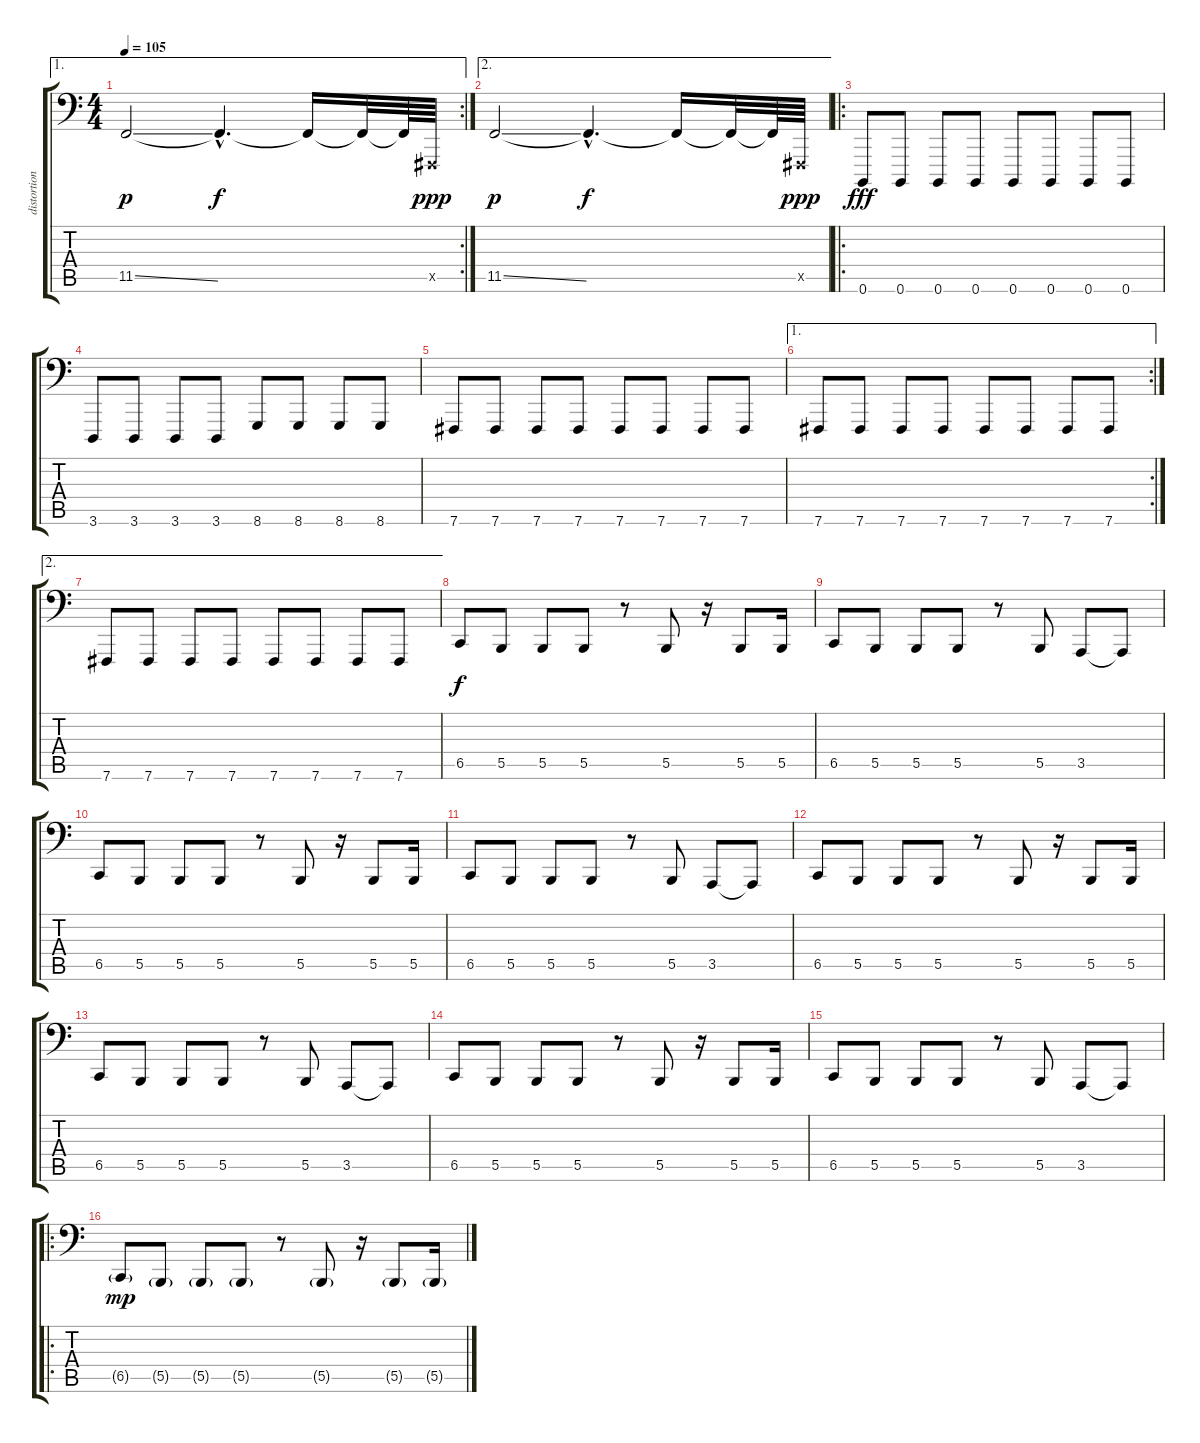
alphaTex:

\track ("distortion bass" "distortion") {instrument lead8bassandlead}
\staff {score tabs}
\tuning (Db3 Ab2 E2 B1 Gb1 B0) {hide}
\ae 1
\rc 2
\ts (4 4)
\tempo 105
\clef f4
\ks c
11.5{ss}.2{dy p} 11.5{hac t}.4{d dy f} 11.5{t}.16 11.5{t}.32 11.5{t}.64 0.5{x}.64{dy ppp} |
\ae 2
11.5{ss}.2{dy p} 11.5{hac t}.4{d dy f} 11.5{t}.16 11.5{t}.32 11.5{t}.64 0.5{x}.64{dy ppp} |
\ro
0.6.8{dy fff volume 16 instrument electricbassfinger} 0.6.8 0.6.8 0.6.8 0.6.8 0.6.8 0.6.8 0.6.8 |
3.6.8 3.6.8 3.6.8 3.6.8 8.6.8 8.6.8 8.6.8 8.6.8 |
7.6.8 7.6.8 7.6.8 7.6.8 7.6.8 7.6.8 7.6.8 7.6.8 |
\ae 1
\rc 2
7.6.8 7.6.8 7.6.8 7.6.8 7.6.8 7.6.8 7.6.8 7.6.8 |
\ae 2
7.6.8 7.6.8 7.6.8 7.6.8 7.6.8 7.6.8 7.6.8 7.6.8 |
6.5.8{dy f volume 10 instrument lead8bassandlead} 5.5.8 5.5.8 5.5.8 r.8 5.5.8 r.16 5.5.8 5.5.16 |
6.5.8 5.5.8 5.5.8 5.5.8 r.8 5.5.8 3.5.8 3.5{t}.8 |
6.5.8 5.5.8 5.5.8 5.5.8 r.8 5.5.8 r.16 5.5.8 5.5.16 |
6.5.8 5.5.8 5.5.8 5.5.8 r.8 5.5.8 3.5.8 3.5{t}.8 |
6.5.8 5.5.8 5.5.8 5.5.8 r.8 5.5.8 r.16 5.5.8 5.5.16 |
6.5.8 5.5.8 5.5.8 5.5.8 r.8 5.5.8 3.5.8 3.5{t}.8 |
6.5.8 5.5.8 5.5.8 5.5.8 r.8 5.5.8 r.16 5.5.8 5.5.16 |
6.5.8 5.5.8 5.5.8 5.5.8 r.8 5.5.8 3.5.8 3.5{t}.8 |
\ro
6.5{g}.8{dy mp} 5.5{g}.8 5.5{g}.8 5.5{g}.8 r.8 5.5{g}.8 r.16 5.5{g}.8 5.5{g}.16
